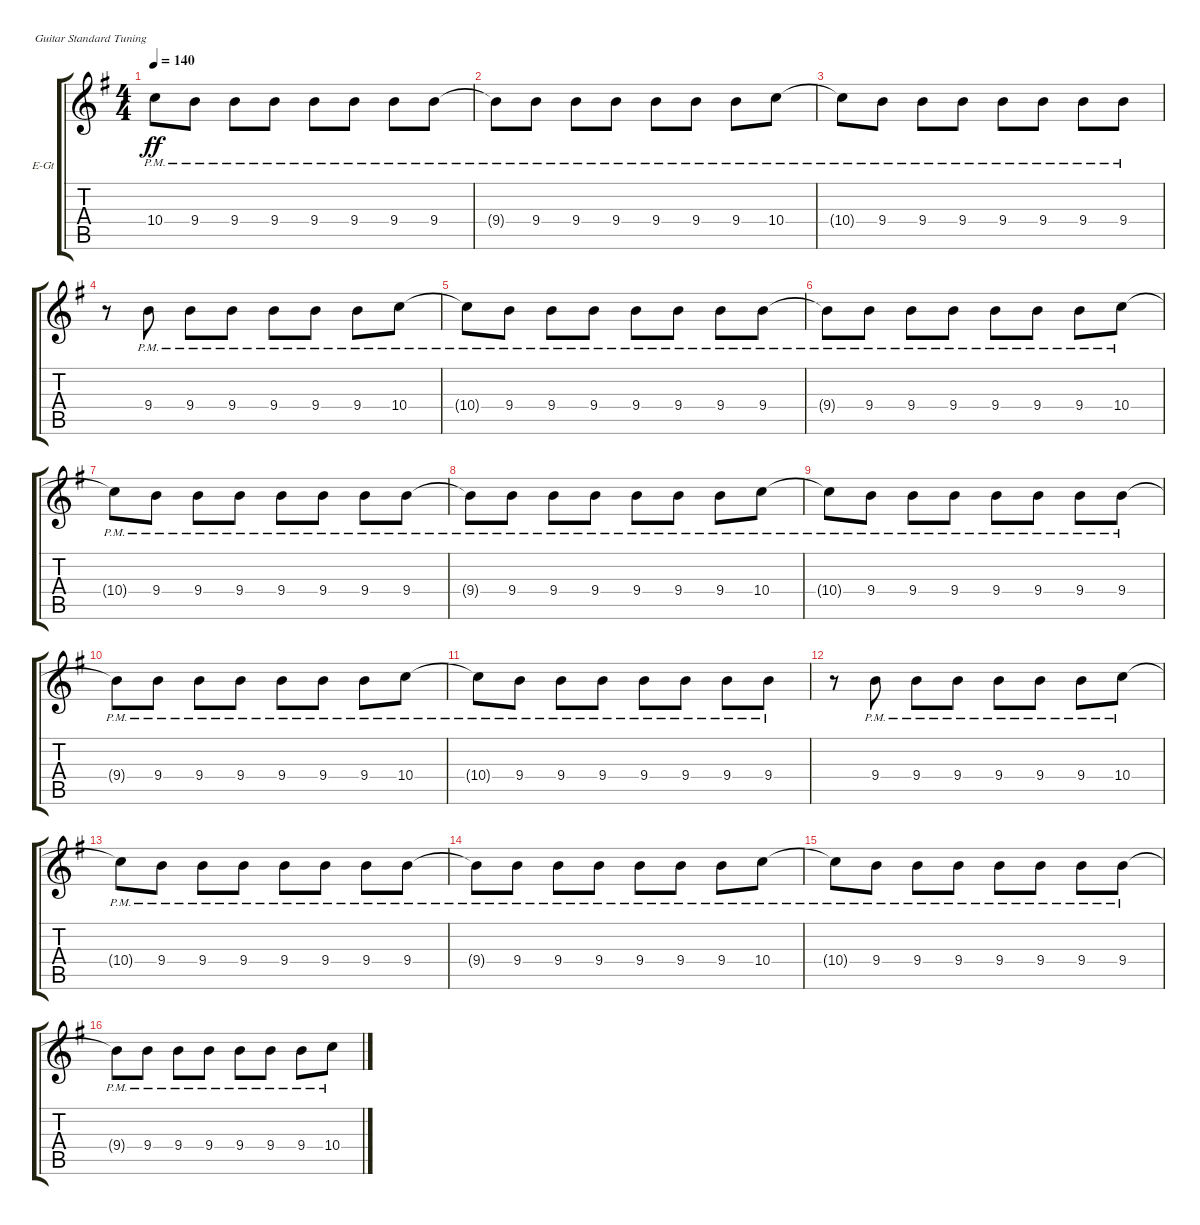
\defaultSystemsLayout 4
\bracketExtendMode groupsimilarinstruments
\firstSystemTrackNameOrientation horizontal
\otherSystemsTrackNameOrientation horizontal
\track ("ЧИСТАЯ-ПРАВОЕ-УХО" "E-Gt") {instrument electricguitarclean}
\staff {score tabs}
\tuning (E4 B3 G3 D3 A2 E2)
\ts (4 4)
\tempo 140
\clef g2
\scale
0.333333
\ks eminor
10.4{pm t}.8{dy ff} 9.4{pm}.8 9.4{pm}.8 9.4{pm}.8 9.4{pm}.8 9.4{pm}.8 9.4{pm}.8 9.4{pm}.8 |
\scale
0.333333 9.4{pm t}.8 9.4{pm}.8 9.4{pm}.8 9.4{pm}.8 9.4{pm}.8 9.4{pm}.8 9.4{pm}.8 10.4{pm}.8 |
\scale
0.333333 10.4{pm t}.8 9.4{pm}.8 9.4{pm}.8 9.4{pm}.8 9.4{pm}.8 9.4{pm}.8 9.4{pm}.8 9.4{pm}.8 |
\scale
0.333333 r.8 9.4{pm}.8 9.4{pm}.8 9.4{pm}.8 9.4{pm}.8 9.4{pm}.8 9.4{pm}.8 10.4{pm}.8 |
\scale
0.333333 10.4{pm t}.8 9.4{pm}.8 9.4{pm}.8 9.4{pm}.8 9.4{pm}.8 9.4{pm}.8 9.4{pm}.8 9.4{pm}.8 |
\scale
0.333333 9.4{pm t}.8 9.4{pm}.8 9.4{pm}.8 9.4{pm}.8 9.4{pm}.8 9.4{pm}.8 9.4{pm}.8 10.4{pm}.8 |
\scale
0.333333 10.4{pm t}.8 9.4{pm}.8 9.4{pm}.8 9.4{pm}.8 9.4{pm}.8 9.4{pm}.8 9.4{pm}.8 9.4{pm}.8 |
\scale
0.333333 9.4{pm t}.8 9.4{pm}.8 9.4{pm}.8 9.4{pm}.8 9.4{pm}.8 9.4{pm}.8 9.4{pm}.8 10.4{pm}.8 |
\scale
0.333333 10.4{pm t}.8 9.4{pm}.8 9.4{pm}.8 9.4{pm}.8 9.4{pm}.8 9.4{pm}.8 9.4{pm}.8 9.4{pm}.8 |
\scale
0.333333 9.4{pm t}.8 9.4{pm}.8 9.4{pm}.8 9.4{pm}.8 9.4{pm}.8 9.4{pm}.8 9.4{pm}.8 10.4{pm}.8 |
\scale
0.333333 10.4{pm t}.8 9.4{pm}.8 9.4{pm}.8 9.4{pm}.8 9.4{pm}.8 9.4{pm}.8 9.4{pm}.8 9.4{pm}.8 |
\scale
0.333333 r.8 9.4{pm}.8 9.4{pm}.8 9.4{pm}.8 9.4{pm}.8 9.4{pm}.8 9.4{pm}.8 10.4{pm}.8 |
\scale
0.333333 10.4{pm t}.8 9.4{pm}.8 9.4{pm}.8 9.4{pm}.8 9.4{pm}.8 9.4{pm}.8 9.4{pm}.8 9.4{pm}.8 |
\scale
0.333333 9.4{pm t}.8 9.4{pm}.8 9.4{pm}.8 9.4{pm}.8 9.4{pm}.8 9.4{pm}.8 9.4{pm}.8 10.4{pm}.8 |
\scale
0.333333 10.4{pm t}.8 9.4{pm}.8 9.4{pm}.8 9.4{pm}.8 9.4{pm}.8 9.4{pm}.8 9.4{pm}.8 9.4{pm}.8 |
\scale
0.333333 9.4{pm t}.8 9.4{pm}.8 9.4{pm}.8 9.4{pm}.8 9.4{pm}.8 9.4{pm}.8 9.4{pm}.8 10.4{pm}.8
